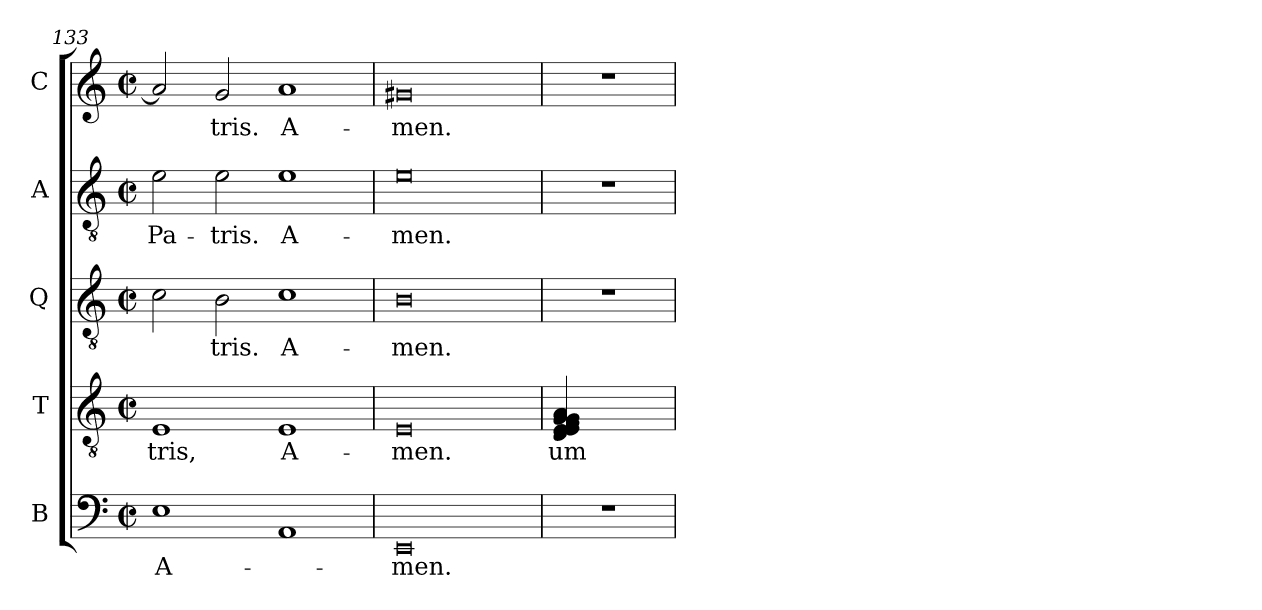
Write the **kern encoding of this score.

**kern	**text	**kern	**text	**kern	**text	**kern	**text	**kern	**text
*part5	*part5	*part4	*part4	*part3	*part3	*part2	*part2	*part1	*part1
*staff5	*staff5	*staff4	*staff4	*staff3	*staff3	*staff2	*staff2	*staff1	*staff1
*I"B	*	*I"T	*	*I"Q	*	*I"A	*	*I"C	*
*I'B	*	*I'T	*	*I'Q	*	*I'A	*	*I'C	*
*clefF4	*	*clefGv2	*	*clefGv2	*	*clefGv2	*	*clefG2	*
*M2/2	*	*M2/2	*	*M2/2	*	*M2/2	*	*M2/2	*
*met(c|)	*	*met(c|)	*	*met(c|)	*	*met(c|)	*	*met(c|)	*
=133	=133	=133	=133	=133	=133	=133	=133	=133	=133
!	!LO:LY:b:cj	!	!LO:LY:b:cj	!	!	!	!LO:LY:b:cj	!	!
1E	A-	1E	-tris,	2c\	.	2e\	Pa-	2a/]	.
!	!	!	!	!	!LO:LY:b:cj	!	!LO:LY:b:cj	!	!LO:LY:b:cj
.	.	.	.	2B\	-tris.	2e\	-tris.	2g/	-tris.
!	!	!	!LO:LY:b:cj	!	!LO:LY:b:cj	!	!LO:LY:b:cj	!	!LO:LY:b:cj
1AA	.	1E	A-	1c	A-	1e	A-	1a	A-
=134	=134	=134	=134	=134	=134	=134	=134	=134	=134
!	!LO:LY:b:cj	!	!LO:LY:b:cj	!	!LO:LY:b:cj	!	!LO:LY:b:cj	!	!LO:LY:b:cj
0EE	-men.	0E	-men.	0B	-men.	0e	-men.	0g#X	-men.
!!LO:PB:g=z
=135	=135!	=135	=135!	=135	=135!	=135	=135!	=135!	=135!
!	!	!	!LO:LY:b:cj	!	!	!	!	!	!
1r	.	4G/ 4E/ 4F/ 4D/ 4E/ 4G/ 4A/	-um	1r	.	1r	.	1r	.
.	.	2.ryy	.	.	.	.	.	.	.
=	=	=	=	=	=	=	=	=	=
*-	*-	*-	*-	*-	*-	*-	*-	*-	*-
